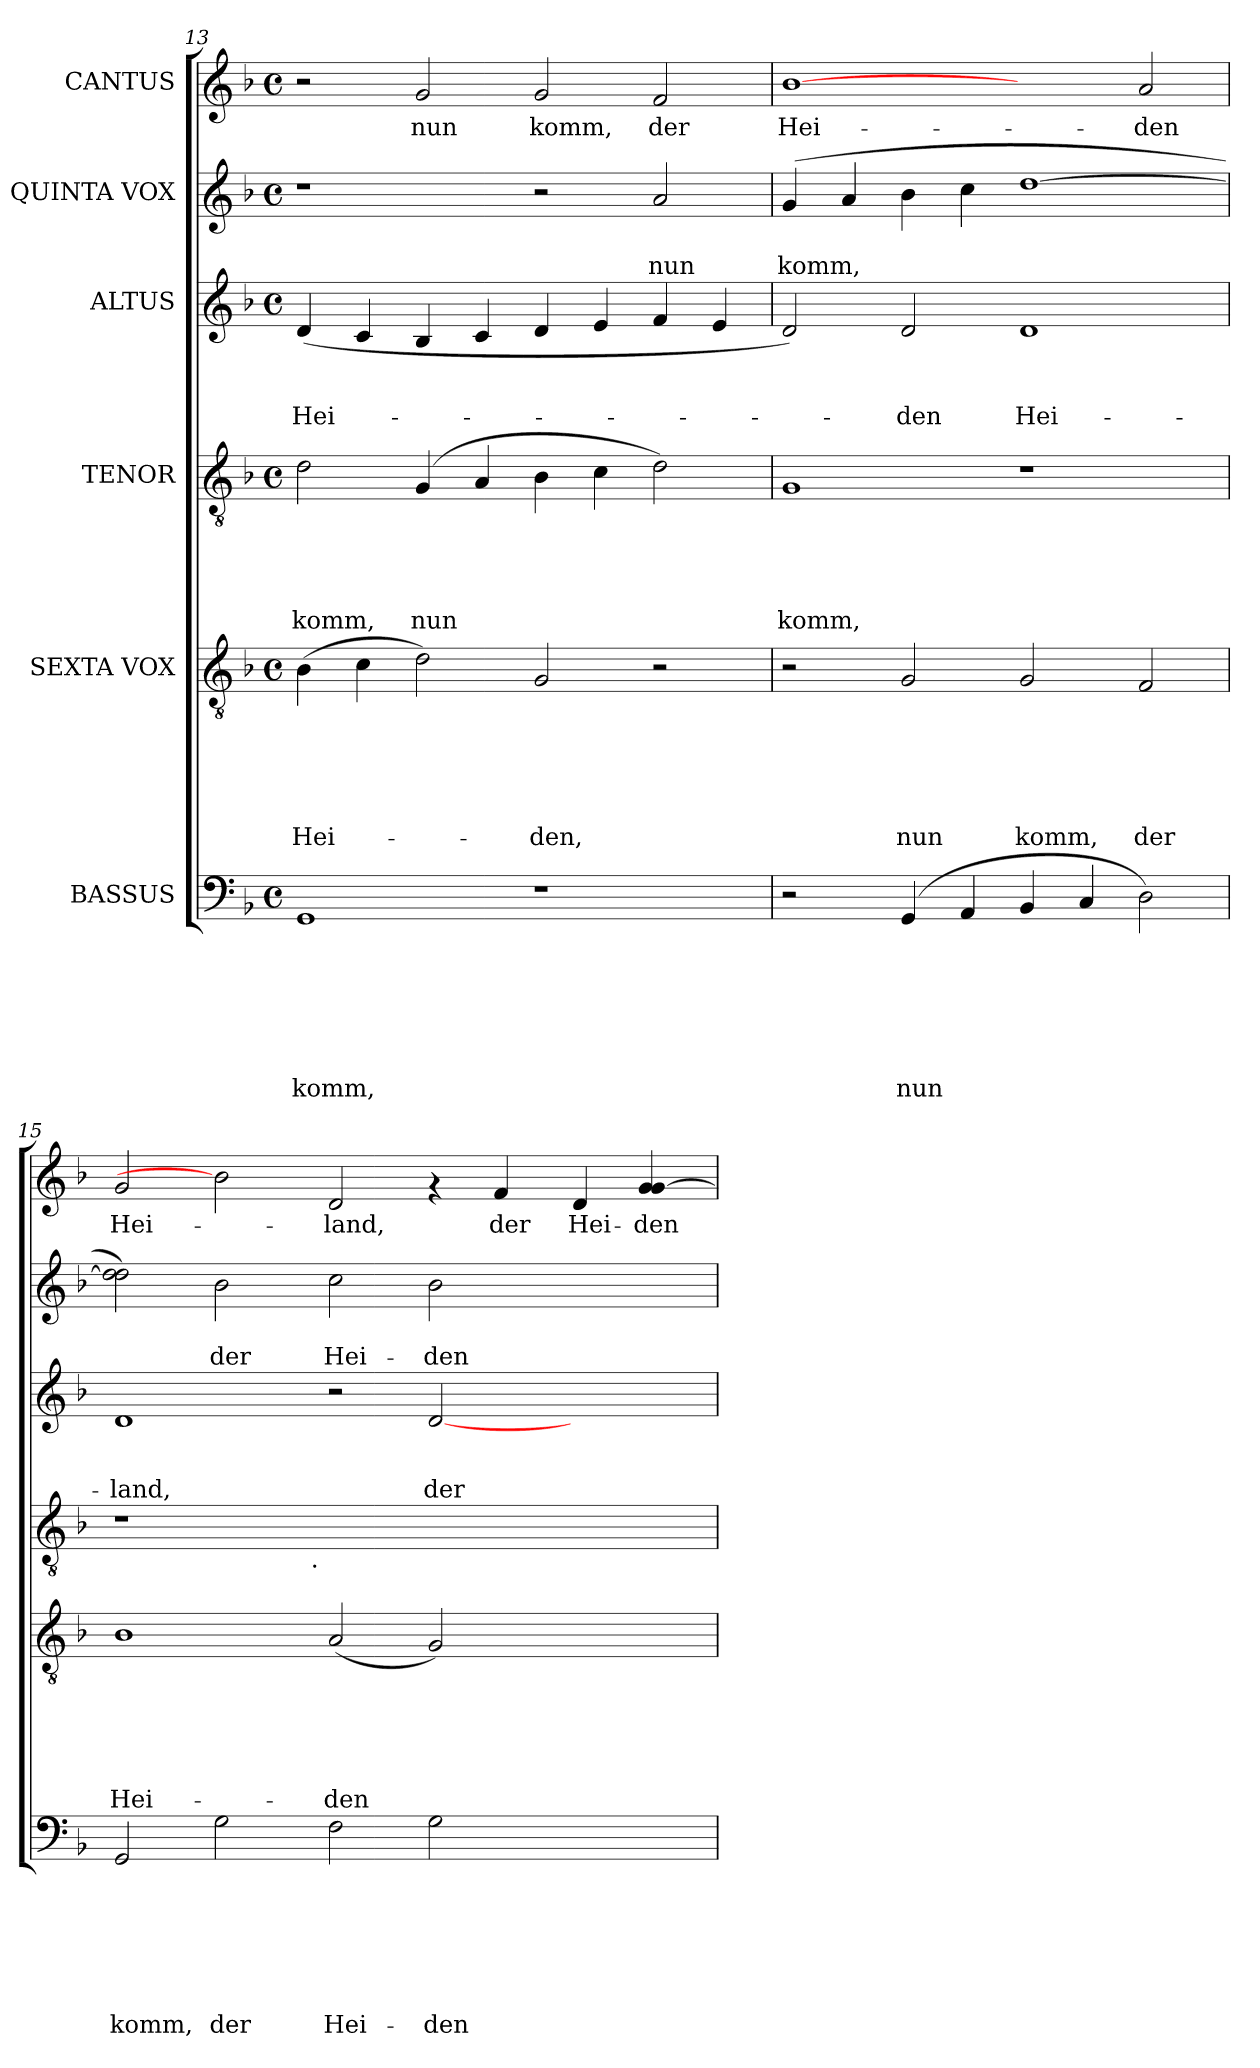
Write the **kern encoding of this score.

**kern	**text	**text	**text	**text	**text	**text	**text	**kern	**text	**text	**text	**text	**text	**text	**kern	**text	**text	**text	**text	**text	**kern	**text	**text	**text	**kern	**text	**text	**kern	**text
*part6	*part6	*part6	*part6	*part6	*part6	*part6	*part6	*part5	*part5	*part5	*part5	*part5	*part5	*part5	*part4	*part4	*part4	*part4	*part4	*part4	*part3	*part3	*part3	*part3	*part2	*part2	*part2	*part1	*part1
*staff6	*staff6	*staff6	*staff6	*staff6	*staff6	*staff6	*staff6	*staff5	*staff5	*staff5	*staff5	*staff5	*staff5	*staff5	*staff4	*staff4	*staff4	*staff4	*staff4	*staff4	*staff3	*staff3	*staff3	*staff3	*staff2	*staff2	*staff2	*staff1	*staff1
*I"BASSUS	*	*	*	*	*	*	*	*I"SEXTA VOX	*	*	*	*	*	*	*I"TENOR	*	*	*	*	*	*I"ALTUS	*	*	*	*I"QUINTA VOX	*	*	*I"CANTUS	*
!!LO:PB:g=z
*clefF4	*	*	*	*	*	*	*	*clefGv2	*	*	*	*	*	*	*clefGv2	*	*	*	*	*	*clefG2	*	*	*	*clefG2	*	*	*clefG2	*
*k[b-]	*	*	*	*	*	*	*	*k[b-]	*	*	*	*	*	*	*k[b-]	*	*	*	*	*	*k[b-]	*	*	*	*k[b-]	*	*	*k[b-]	*
*F:	*	*	*	*	*	*	*	*F:	*	*	*	*	*	*	*F:	*	*	*	*	*	*F:	*	*	*	*F:	*	*	*F:	*
*M4/4	*	*	*	*	*	*	*	*M4/4	*	*	*	*	*	*	*M4/4	*	*	*	*	*	*M4/4	*	*	*	*M4/4	*	*	*M4/4	*
*met(c)	*	*	*	*	*	*	*	*met(c)	*	*	*	*	*	*	*met(c)	*	*	*	*	*	*met(c)	*	*	*	*met(c)	*	*	*met(c)	*
=13	=13	=13	=13	=13	=13	=13	=13	=13	=13	=13	=13	=13	=13	=13	=13	=13	=13	=13	=13	=13	=13	=13	=13	=13	=13	=13	=13	=13	=13
!	!	!	!	!	!	!	!LO:LY:b	!	!	!	!	!	!	!LO:LY:b	!	!	!	!	!	!LO:LY:b	!	!	!	!LO:LY:b:rj	!	!	!	!	!
1GG	.	.	.	.	.	.	komm,	(>4B-\	.	.	.	.	.	Hei-	2d\	.	.	.	.	komm,	(<4d/	.	.	Hei-	1r	.	.	2r	.
.	.	.	.	.	.	.	.	4c\	.	.	.	.	.	.	.	.	.	.	.	.	4c/	.	.	.	.	.	.	.	.
!	!	!	!	!	!	!	!	!	!	!	!	!	!	!	!	!	!	!	!	!LO:LY:b	!	!	!	!	!	!	!	!	!LO:LY:b
.	.	.	.	.	.	.	.	2d\)	.	.	.	.	.	.	(4G/	.	.	.	.	nun	4B-/	.	.	.	.	.	.	2g/	nun
.	.	.	.	.	.	.	.	.	.	.	.	.	.	.	4A/	.	.	.	.	.	4c/	.	.	.	.	.	.	.	.
!	!	!	!	!	!	!	!	!	!	!	!	!	!	!LO:LY:b	!	!	!	!	!	!	!	!	!	!	!	!	!	!	!LO:LY:b
1r	.	.	.	.	.	.	.	2G/	.	.	.	.	.	-den,	4B-\	.	.	.	.	.	4d/	.	.	.	2r	.	.	2g/	komm,
.	.	.	.	.	.	.	.	.	.	.	.	.	.	.	4c\	.	.	.	.	.	4e/	.	.	.	.	.	.	.	.
!	!	!	!	!	!	!	!	!	!	!	!	!	!	!	!	!	!	!	!	!	!	!	!	!	!	!	!LO:LY:b	!	!LO:LY:b
.	.	.	.	.	.	.	.	2r	.	.	.	.	.	.	2d\)	.	.	.	.	.	4f/	.	.	.	2a/	.	nun	2f/	der
.	.	.	.	.	.	.	.	.	.	.	.	.	.	.	.	.	.	.	.	.	4e/	.	.	.	.	.	.	.	.
=14	=14	=14	=14	=14	=14	=14	=14	=14	=14	=14	=14	=14	=14	=14	=14	=14	=14	=14	=14	=14	=14	=14	=14	=14	=14	=14	=14	=14	=14
!	!	!	!	!	!	!	!	!	!	!	!	!	!	!	!	!	!	!	!	!LO:LY:b	!	!	!	!	!	!	!LO:LY:b	!	!LO:LY:b
2r	.	.	.	.	.	.	.	2r	.	.	.	.	.	.	1G	.	.	.	.	komm,	2d/)	.	.	.	(4g/	.	komm,	[1b-	Hei-
.	.	.	.	.	.	.	.	.	.	.	.	.	.	.	.	.	.	.	.	.	.	.	.	.	4a/	.	.	.	.
!	!	!	!	!	!	!	!LO:LY:b	!	!	!	!	!	!	!LO:LY:b	!	!	!	!	!	!	!	!	!	!LO:LY:b:rj	!	!	!	!	!
(>4GG/	.	.	.	.	.	.	nun	2G/	.	.	.	.	.	nun	.	.	.	.	.	.	2d/	.	.	-den	4b-\	.	.	.	.
4AA/	.	.	.	.	.	.	.	.	.	.	.	.	.	.	.	.	.	.	.	.	.	.	.	.	4cc\	.	.	.	.
!	!	!	!	!	!	!	!	!	!	!	!	!	!	!LO:LY:b	!	!	!	!	!	!	!	!	!	!LO:LY:b:rj	!	!	!	!	!
4BB-/	.	.	.	.	.	.	.	2G/	.	.	.	.	.	komm,	1r	.	.	.	.	.	1d	.	.	Hei-	[>1dd	.	.	2ryy	.
4C/	.	.	.	.	.	.	.	.	.	.	.	.	.	.	.	.	.	.	.	.	.	.	.	.	.	.	.	.	.
!	!	!	!	!	!	!	!	!	!	!	!	!	!	!LO:LY:b	!	!	!	!	!	!	!	!	!	!	!	!	!	!	!LO:LY:b
2D\)	.	.	.	.	.	.	.	2F/	.	.	.	.	.	der	.	.	.	.	.	.	.	.	.	.	.	.	.	2a/	-den
=15	=15	=15	=15	=15	=15	=15	=15	=15	=15	=15	=15	=15	=15	=15	=15	=15	=15	=15	=15	=15	=15	=15	=15	=15	=15	=15	=15	=15	=15
!	!	!	!	!	!	!	!LO:LY:b	!	!	!	!	!	!	!LO:LY:b	!	!	!	!	!	!	!	!	!	!LO:LY:b:rj	!	!	!	!	!LO:LY:b
*	*	*	*	*	*	*	*	*	*	*	*	*	*	*	*^	*	*	*	*	*	*	*	*	*	*	*	*	*	*
2GG/	.	.	.	.	.	.	komm,	1B-	.	.	.	.	.	Hei-	1r	2ryy	.	.	.	.	.	1d	.	.	-land,	2dd\] 2dd\)	.	.	2g/	Hei-
!	!	!	!	!	!	!	!LO:LY:b	!	!	!	!	!	!	!	!	!	!	!	!	!	!	!	!	!	!	!	!	!LO:LY:b	!	!
2G\	.	.	.	.	.	.	der	.	.	.	.	.	.	.	.	4...ryy	.	.	.	.	.	.	.	.	.	2b-\	.	der	2b-]	.
!	!	!	!	!	!	!	!	!	!	!	!	!	!	!	!	!LO:TX:b:t=.	!	!	!	!	!	!	!	!	!	!	!	!	!	!
.	.	.	.	.	.	.	.	.	.	.	.	.	.	.	.	1ryy	.	.	.	.	.	.	.	.	.	.	.	.	.	.
!	!	!	!	!	!	!	!LO:LY:b	!	!	!	!	!	!	!LO:LY:b	!	!	!	!	!	!	!	!	!	!	!	!	!	!LO:LY:b	!	!LO:LY:b
2F\	.	.	.	.	.	.	Hei-	(<2A/	.	.	.	.	.	-den	1.ryy	.	.	.	.	.	.	2r	.	.	.	2cc\	.	Hei-	2d/	-land,
!	!	!	!	!	!	!	!LO:LY:b	!	!	!	!	!	!	!	!	!	!	!	!	!	!	!	!	!	!LO:LY:b:rj	!	!	!LO:LY:b	!	!
2G\	.	.	.	.	.	.	-den	2G/)	.	.	.	.	.	.	.	.	.	.	.	.	.	[<2d/	.	.	der	2b-\	.	-den	4rf	.
!	!	!	!	!	!	!	!	!	!	!	!	!	!	!	!	!	!	!	!	!	!	!	!	!	!	!	!	!	!	!LO:LY:b
.	.	.	.	.	.	.	.	.	.	.	.	.	.	.	.	.	.	.	.	.	.	.	.	.	.	.	.	.	4f/	der
.	.	.	.	.	.	.	.	.	.	.	.	.	.	.	.	2ryy	.	.	.	.	.	.	.	.	.	.	.	.	.	.
!	!	!	!	!	!	!	!	!	!	!	!	!	!	!	!	!	!	!	!	!	!	!	!	!	!	!	!	!	!	!LO:LY:b
2ryy	.	.	.	.	.	.	.	2ryy	.	.	.	.	.	.	.	.	.	.	.	.	.	2ryy	.	.	.	2ryy	.	.	4d/	Hei-
!	!	!	!	!	!	!	!	!	!	!	!	!	!	!	!	!	!	!	!	!	!	!	!	!	!	!	!	!	!	!LO:LY:b
.	.	.	.	.	.	.	.	.	.	.	.	.	.	.	.	.	.	.	.	.	.	.	.	.	.	.	.	.	4g/ [<4g/	-den
.	.	.	.	.	.	.	.	.	.	.	.	.	.	.	.	32ryy	.	.	.	.	.	.	.	.	.	.	.	.	.	.
*	*	*	*	*	*	*	*	*	*	*	*	*	*	*	*v	*v	*	*	*	*	*	*	*	*	*	*	*	*	*	*
=	=	=	=	=	=	=	=	=	=	=	=	=	=	=	=	=	=	=	=	=	=	=	=	=	=	=	=	=	=
*-	*-	*-	*-	*-	*-	*-	*-	*-	*-	*-	*-	*-	*-	*-	*-	*-	*-	*-	*-	*-	*-	*-	*-	*-	*-	*-	*-	*-	*-
